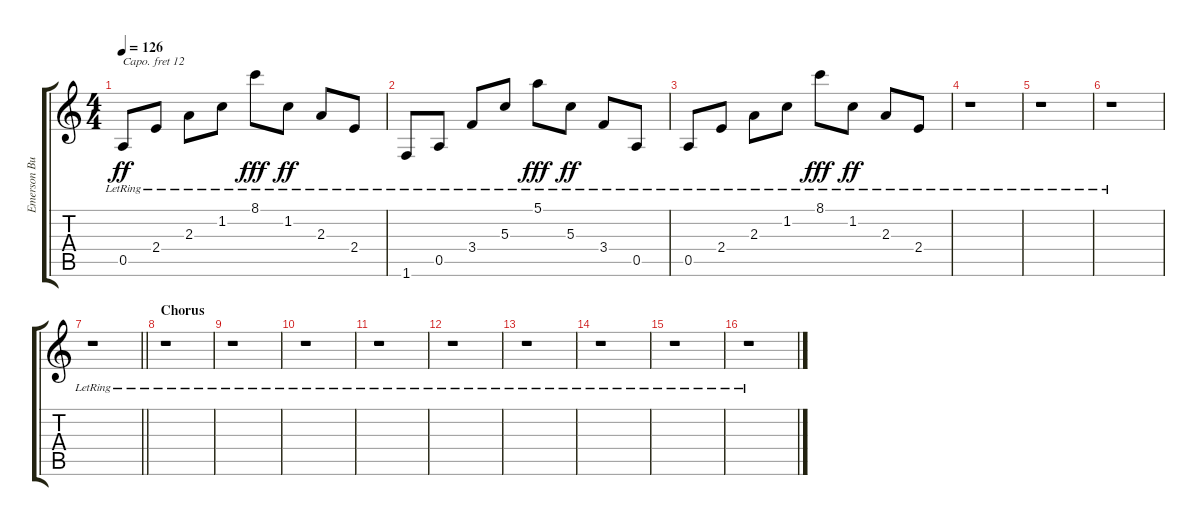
\track ("Emerson Burton (Keyboard)" "Emerson Bu") {instrument acousticgrandpiano}
\staff {score tabs}
\capo 12
\tuning (E4 B3 G3 D3 A2 E2) {hide}
\ts (4 4)
\tempo 126
\clef g2
\ks c
0.5{lr}.8{dy ff} 2.4{lr}.8 2.3{lr}.8 1.2{lr}.8 8.1{lr}.8{dy fff} 1.2{lr}.8{dy ff} 2.3{lr}.8 2.4{lr}.8 |
1.6{lr}.8 0.5{lr}.8 3.4{lr}.8 5.3{lr}.8 5.1{lr}.8{dy fff} 5.3{lr}.8{dy ff} 3.4{lr}.8 0.5{lr}.8 |
0.5{lr}.8 2.4{lr}.8 2.3{lr}.8 1.2{lr}.8 8.1{lr}.8{dy fff} 1.2{lr}.8{dy ff} 2.3{lr}.8 2.4{lr}.8 |
r.1 |
r.1 |
r.1 |
\barLineRight lightlight
r.1 |
\section ("" "Chorus")
r.1 |
r.1 |
r.1 |
r.1 |
r.1 |
r.1 |
r.1 |
r.1 |
r.1
